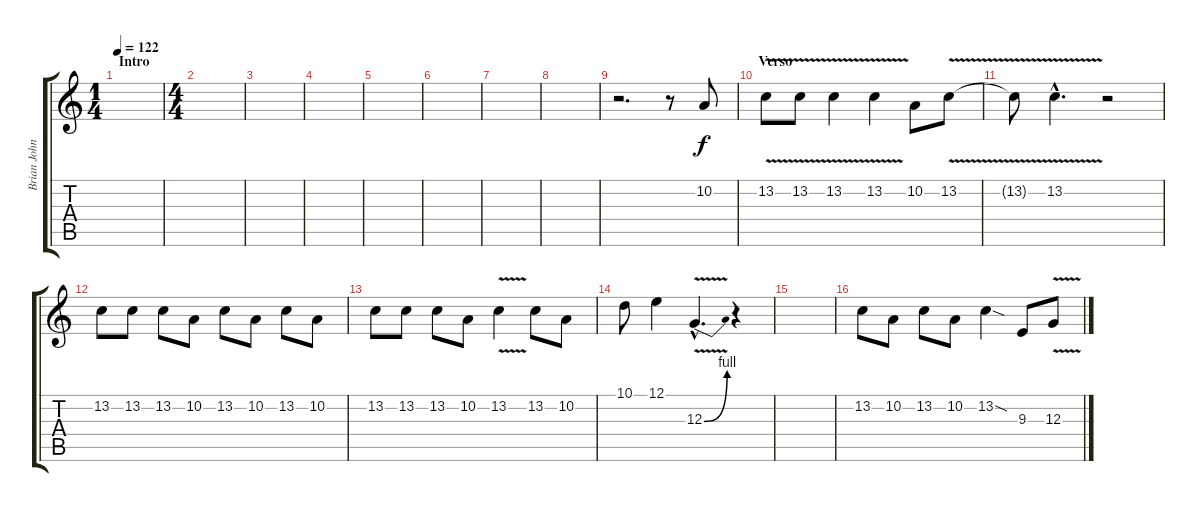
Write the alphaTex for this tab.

\track ("Brian Johnson" "Brian John") {instrument lead2sawtooth}
\staff {score tabs}
\tuning (E4 B3 G3 D3 A2 E2) {hide}
\ts (1 4)
\section ("" "Intro")
\tempo 122
\clef g2
\ks c
|
\ts (4 4)
|
|
|
|
|
|
|
r.2{d} r.8 10.2.8 |
\section ("" "Verso")
13.2{v}.8 13.2{v}.8 13.2{v}.4 13.2{v}.4 10.2.8 13.2{v}.8 |
13.2{t}.8 13.2{v hac}.4{d} r.2 |
13.2.8 13.2.8 13.2.8 10.2.8 13.2.8 10.2.8 13.2.8 10.2.8 |
13.2.8 13.2.8 13.2.8 10.2.8 13.2{v}.4 13.2.8 10.2.8 |
10.1.8 12.1.4 12.3{be (bend 0 0 60 4) v hac}.4{d} r.4 |
|
13.2.8 10.2.8 13.2.8 10.2.8 13.2{sod}.4 9.3.8 12.3{v}.8
